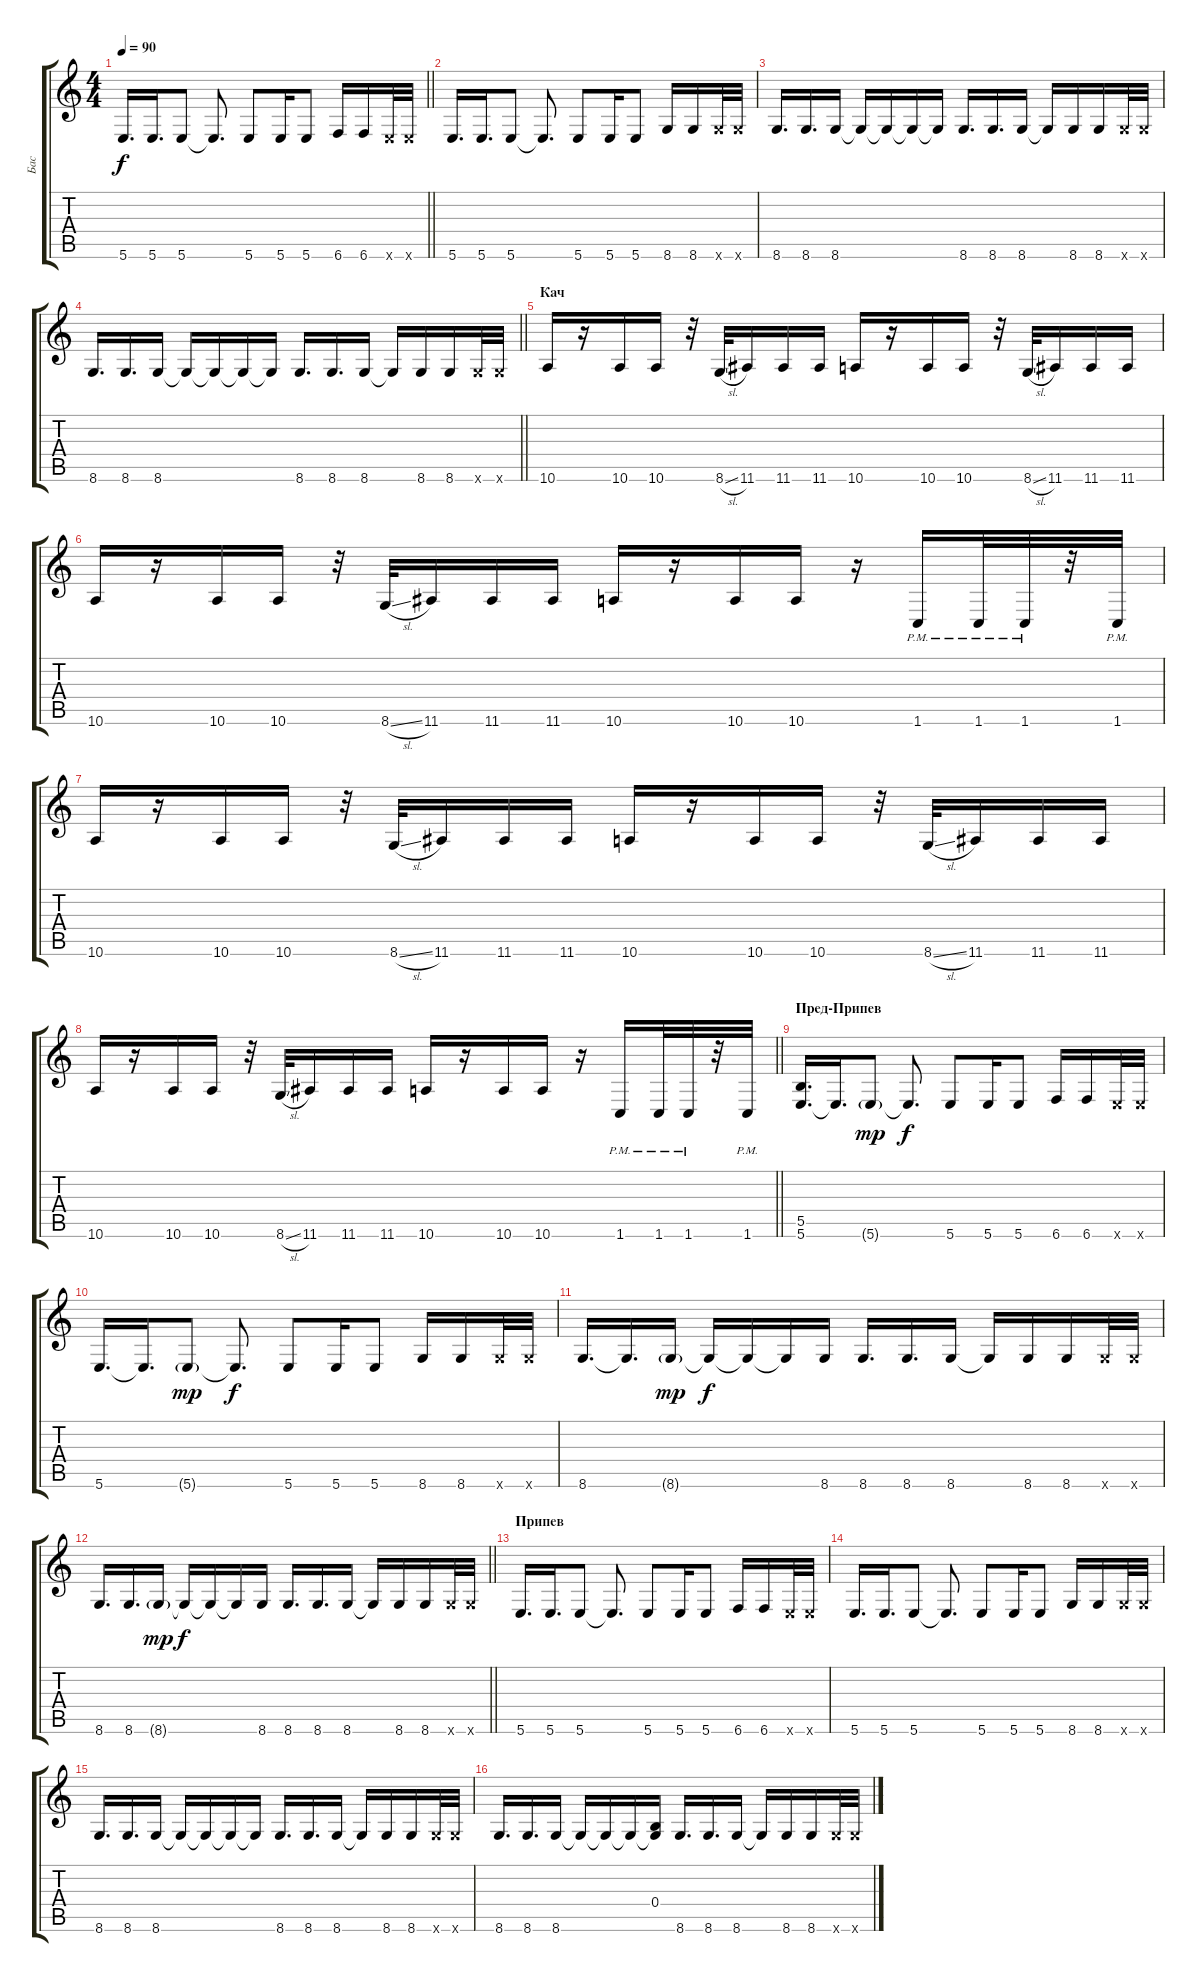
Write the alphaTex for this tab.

\track ("Бас" "Бас") {instrument electricbassfinger}
\staff {score tabs}
\tuning (Db4 Ab3 E3 B2 Gb2 B1) {hide}
\ts (4 4)
\tempo 90
\clef g2
\barLineRight lightlight
\ks c
5.6.16{d dy f} 5.6.16{d} 5.6.8 5.6{t}.8{d} 5.6.8 5.6.16 5.6.8 6.6.16 6.6.16 5.6{x}.32 5.6{x}.32 |
5.6.16{d} 5.6.16{d} 5.6.8 5.6{t}.8{d} 5.6.8 5.6.16 5.6.8 8.6.16 8.6.16 8.6{x}.32 8.6{x}.32 |
8.6.16{d} 8.6.16{d} 8.6.16 8.6{t}.16 8.6{t}.16 8.6{t}.16 8.6{t}.16 8.6.16{d} 8.6.16{d} 8.6.16 8.6{t}.16 8.6.16 8.6.16 8.6{x}.32 8.6{x}.32 |
\barLineRight lightlight
8.6.16{d} 8.6.16{d} 8.6.16 8.6{t}.16 8.6{t}.16 8.6{t}.16 8.6{t}.16 8.6.16{d} 8.6.16{d} 8.6.16 8.6{t}.16 8.6.16 8.6.16 8.6{x}.32 8.6{x}.32 |
\section ("" "Кач")
10.6.16 r.16 10.6.16 10.6.16 r.32 8.6{sl}.32 11.6.16 11.6.16 11.6.16 10.6.16 r.16 10.6.16 10.6.16 r.32 8.6{sl}.32 11.6.16 11.6.16 11.6.16 |
10.6.16 r.16 10.6.16 10.6.16 r.32 8.6{sl}.32 11.6.16 11.6.16 11.6.16 10.6.16 r.16 10.6.16 10.6.16 r.16 1.6{pm}.16 1.6{pm}.32 1.6{pm}.32 r.32 1.6{pm}.32 |
10.6.16 r.16 10.6.16 10.6.16 r.32 8.6{sl}.32 11.6.16 11.6.16 11.6.16 10.6.16 r.16 10.6.16 10.6.16 r.32 8.6{sl}.32 11.6.16 11.6.16 11.6.16 |
\barLineRight lightlight
10.6.16 r.16 10.6.16 10.6.16 r.32 8.6{sl}.32 11.6.16 11.6.16 11.6.16 10.6.16 r.16 10.6.16 10.6.16 r.16 1.6{pm}.16 1.6{pm}.32 1.6{pm}.32 r.32 1.6{pm}.32 |
\section ("" "Пред-Припев ")
(5.5 5.6).16{d} 5.6{t}.16{d} 5.6{g}.8{dy mp} 5.6{t}.8{d dy f} 5.6.8 5.6.16 5.6.8 6.6.16 6.6.16 5.6{x}.32 5.6{x}.32 |
5.6.16{d} 5.6{t}.16{d} 5.6{g}.8{dy mp} 5.6{t}.8{d dy f} 5.6.8 5.6.16 5.6.8 8.6.16 8.6.16 8.6{x}.32 8.6{x}.32 |
8.6.16{d} 8.6{t}.16{d} 8.6{g}.16{dy mp} 8.6{t}.16{dy f} 8.6{t}.16 8.6{t}.16 8.6.16 8.6.16{d} 8.6.16{d} 8.6.16 8.6{t}.16 8.6.16 8.6.16 8.6{x}.32 8.6{x}.32 |
\barLineRight lightlight
8.6.16{d} 8.6.16{d} 8.6{g}.16{dy mp} 8.6{t}.16{dy f} 8.6{t}.16 8.6{t}.16 8.6.16 8.6.16{d} 8.6.16{d} 8.6.16 8.6{t}.16 8.6.16 8.6.16 8.6{x}.32 8.6{x}.32 |
\section ("" "Припев")
5.6.16{d} 5.6.16{d} 5.6.8 5.6{t}.8{d} 5.6.8 5.6.16 5.6.8 6.6.16 6.6.16 5.6{x}.32 5.6{x}.32 |
5.6.16{d} 5.6.16{d} 5.6.8 5.6{t}.8{d} 5.6.8 5.6.16 5.6.8 8.6.16 8.6.16 8.6{x}.32 8.6{x}.32 |
8.6.16{d} 8.6.16{d} 8.6.16 8.6{t}.16 8.6{t}.16 8.6{t}.16 8.6{t}.16 8.6.16{d} 8.6.16{d} 8.6.16 8.6{t}.16 8.6.16 8.6.16 8.6{x}.32 8.6{x}.32 |
8.6.16{d} 8.6.16{d} 8.6.16 8.6{t}.16 8.6{t}.16 8.6{t}.16 (0.4 8.6{t}).16 8.6.16{d} 8.6.16{d} 8.6.16 8.6{t}.16 8.6.16 8.6.16 8.6{x}.32 8.6{x}.32
